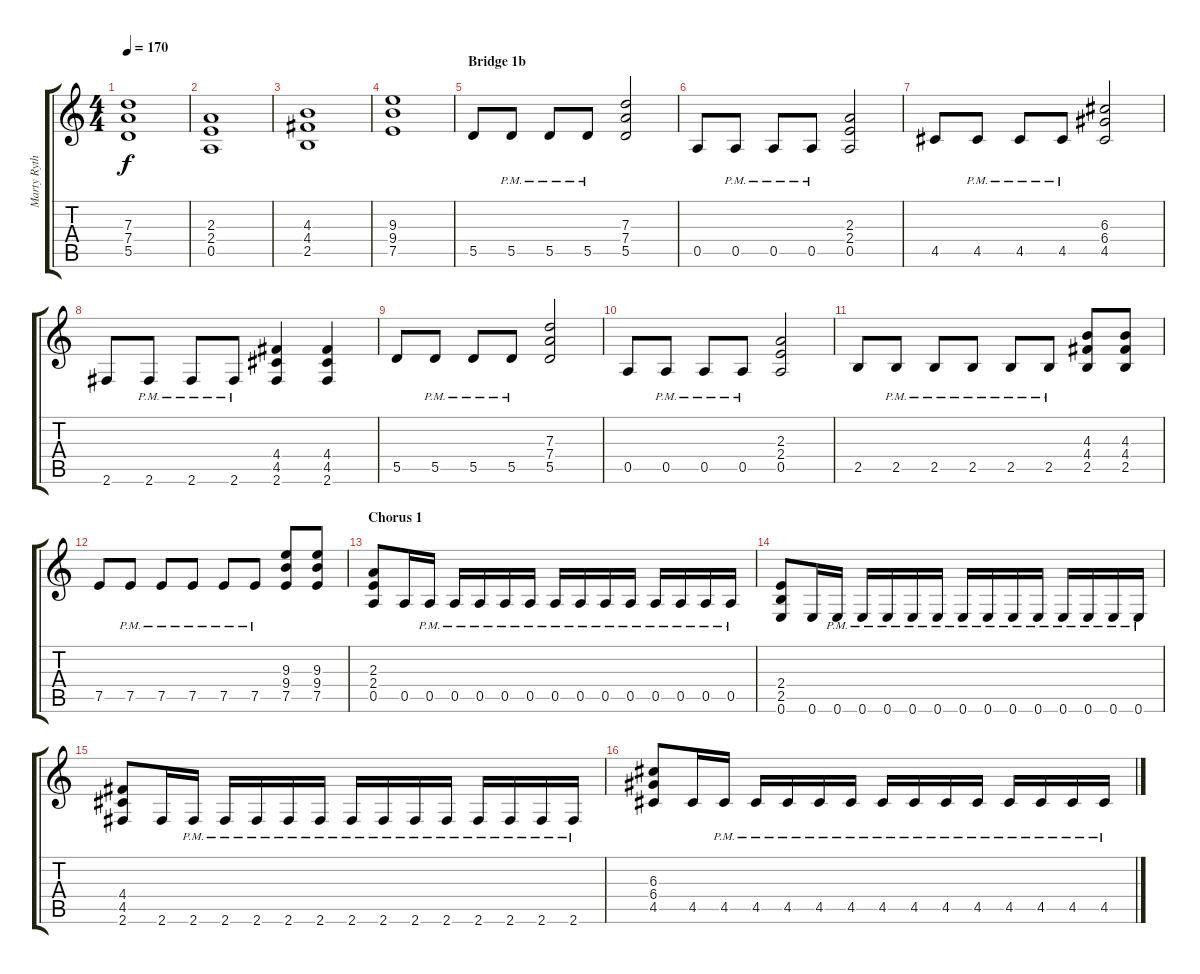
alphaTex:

\track ("Marty Rythm" "Marty Ryth") {instrument overdrivenguitar}
\staff {score tabs}
\tuning (E4 B3 G3 D3 A2 E2) {hide}
\ts (4 4)
\tempo 170
\clef g2
\ks c
(7.3 7.4 5.5).1{dy f} |
(2.3 2.4 0.5).1 |
(4.3 4.4 2.5).1 |
(9.3 9.4 7.5).1 |
\section ("" "Bridge 1b")
5.5.8 5.5{pm}.8 5.5{pm}.8 5.5{pm}.8 (7.3 7.4 5.5).2 |
0.5.8 0.5{pm}.8 0.5{pm}.8 0.5{pm}.8 (2.3 2.4 0.5).2 |
4.5.8 4.5{pm}.8 4.5{pm}.8 4.5{pm}.8 (6.3 6.4 4.5).2 |
2.6.8 2.6{pm}.8 2.6{pm}.8 2.6{pm}.8 (4.4 4.5 2.6).4 (4.4 4.5 2.6).4 |
5.5.8 5.5{pm}.8 5.5{pm}.8 5.5{pm}.8 (7.3 7.4 5.5).2 |
0.5.8 0.5{pm}.8 0.5{pm}.8 0.5{pm}.8 (2.3 2.4 0.5).2 |
2.5.8 2.5{pm}.8 2.5{pm}.8 2.5{pm}.8 2.5{pm}.8 2.5{pm}.8 (4.3 4.4 2.5).8 (4.3 4.4 2.5).8 |
7.5.8 7.5{pm}.8 7.5{pm}.8 7.5{pm}.8 7.5{pm}.8 7.5{pm}.8 (9.3 9.4 7.5).8 (9.3 9.4 7.5).8 |
\section ("" "Chorus 1")
(2.3 2.4 0.5).8 0.5.16 0.5{pm}.16 0.5{pm}.16 0.5{pm}.16 0.5{pm}.16 0.5{pm}.16 0.5{pm}.16 0.5{pm}.16 0.5{pm}.16 0.5{pm}.16 0.5{pm}.16 0.5{pm}.16 0.5{pm}.16 0.5{pm}.16 |
(2.4 2.5 0.6).8 0.6.16 0.6{pm}.16 0.6{pm}.16 0.6{pm}.16 0.6{pm}.16 0.6{pm}.16 0.6{pm}.16 0.6{pm}.16 0.6{pm}.16 0.6{pm}.16 0.6{pm}.16 0.6{pm}.16 0.6{pm}.16 0.6{pm}.16 |
(4.4 4.5 2.6).8 2.6.16 2.6{pm}.16 2.6{pm}.16 2.6{pm}.16 2.6{pm}.16 2.6{pm}.16 2.6{pm}.16 2.6{pm}.16 2.6{pm}.16 2.6{pm}.16 2.6{pm}.16 2.6{pm}.16 2.6{pm}.16 2.6{pm}.16 |
(6.3 6.4 4.5).8 4.5.16 4.5{pm}.16 4.5{pm}.16 4.5{pm}.16 4.5{pm}.16 4.5{pm}.16 4.5{pm}.16 4.5{pm}.16 4.5{pm}.16 4.5{pm}.16 4.5{pm}.16 4.5{pm}.16 4.5{pm}.16 4.5{pm}.16
